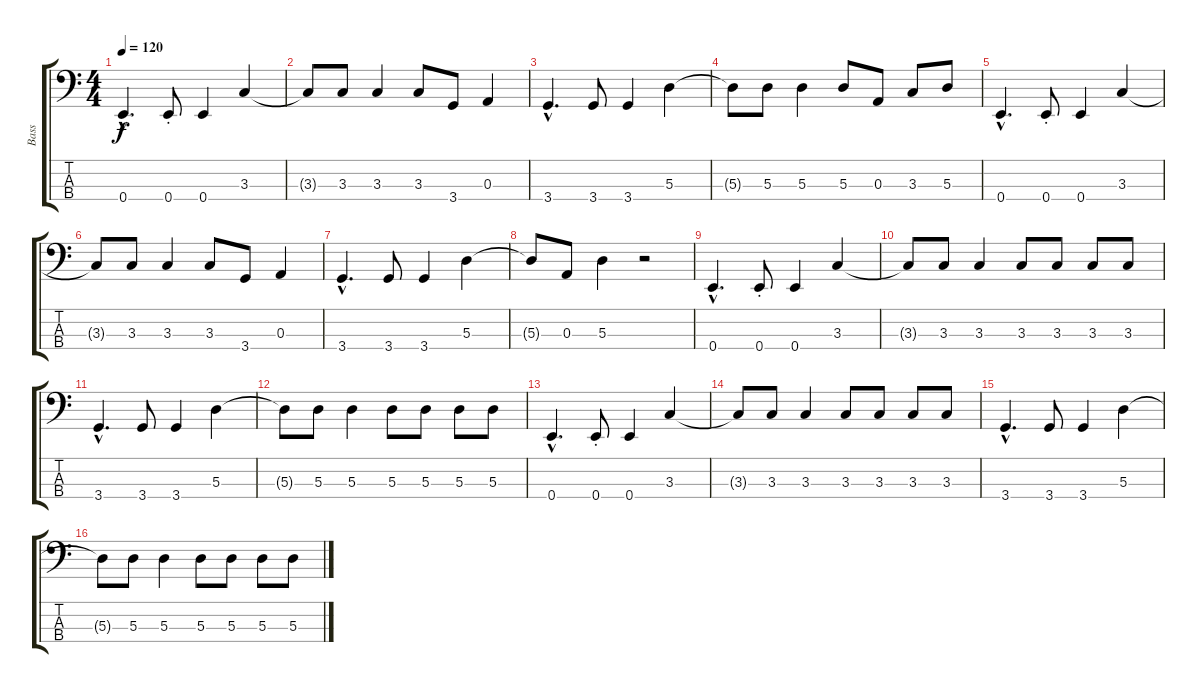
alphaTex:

\track ("Bass" "Bass") {instrument electricbassfinger}
\staff {score tabs}
\tuning (G2 D2 A1 E1) {hide}
\ts (4 4)
\tempo 120
\clef f4
\ks c
0.4{hac}.4{d dy f} 0.4{st}.8 0.4.4 3.3.4 |
3.3{t}.8 3.3.8 3.3.4 3.3.8 3.4.8 0.3.4 |
3.4{hac}.4{d} 3.4.8 3.4.4 5.3.4 |
5.3{t}.8 5.3.8 5.3.4 5.3.8 0.3.8 3.3.8 5.3.8 |
0.4{hac}.4{d} 0.4{st}.8 0.4.4 3.3.4 |
3.3{t}.8 3.3.8 3.3.4 3.3.8 3.4.8 0.3.4 |
3.4{hac}.4{d} 3.4.8 3.4.4 5.3.4 |
5.3{t}.8 0.3.8 5.3.4 r.2 |
0.4{hac}.4{d} 0.4{st}.8 0.4.4 3.3.4 |
3.3{t}.8 3.3.8 3.3.4 3.3.8 3.3.8 3.3.8 3.3.8 |
3.4{hac}.4{d} 3.4.8 3.4.4 5.3.4 |
5.3{t}.8 5.3.8 5.3.4 5.3.8 5.3.8 5.3.8 5.3.8 |
0.4{hac}.4{d} 0.4{st}.8 0.4.4 3.3.4 |
3.3{t}.8 3.3.8 3.3.4 3.3.8 3.3.8 3.3.8 3.3.8 |
3.4{hac}.4{d} 3.4.8 3.4.4 5.3.4 |
5.3{t}.8 5.3.8 5.3.4 5.3.8 5.3.8 5.3.8 5.3.8
